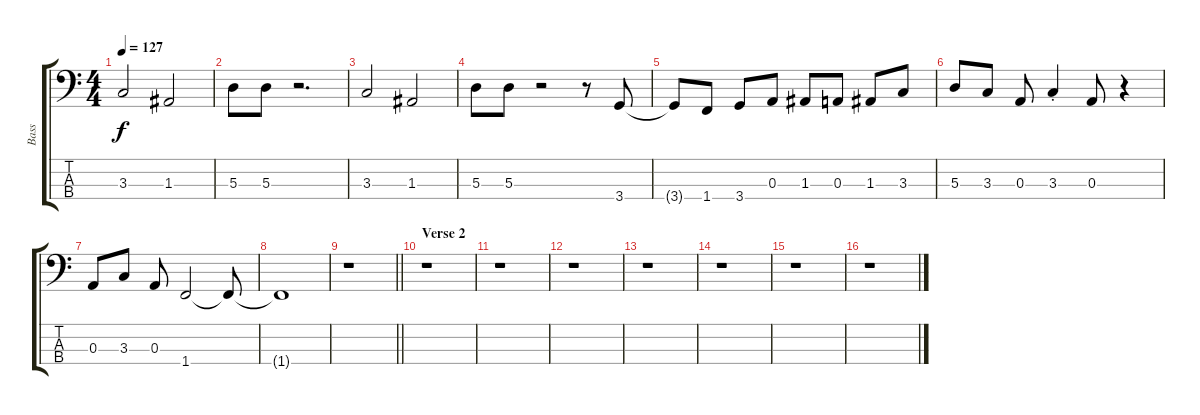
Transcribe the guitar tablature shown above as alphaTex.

\track ("Bass" "Bass") {instrument electricbassfinger}
\staff {score tabs}
\tuning (G2 D2 A1 E1) {hide}
\ts (4 4)
\tempo 127
\clef f4
\ks c
3.3.2{dy f} 1.3.2 |
5.3.8 5.3.8 r.2{d} |
3.3.2 1.3.2 |
5.3.8 5.3.8 r.2 r.8 3.4.8 |
3.4{t}.8 1.4.8 3.4.8 0.3.8 1.3.8 0.3.8 1.3.8 3.3.8 |
5.3.8 3.3.8 0.3.8 3.3{st}.4 0.3.8 r.4 |
0.3.8 3.3.8 0.3.8 1.4.2 1.4{t}.8 |
1.4{t}.1 |
\barLineRight lightlight
r.1 |
\section ("" "Verse 2")
r.1 |
r.1 |
r.1 |
r.1 |
r.1 |
r.1 |
r.1
